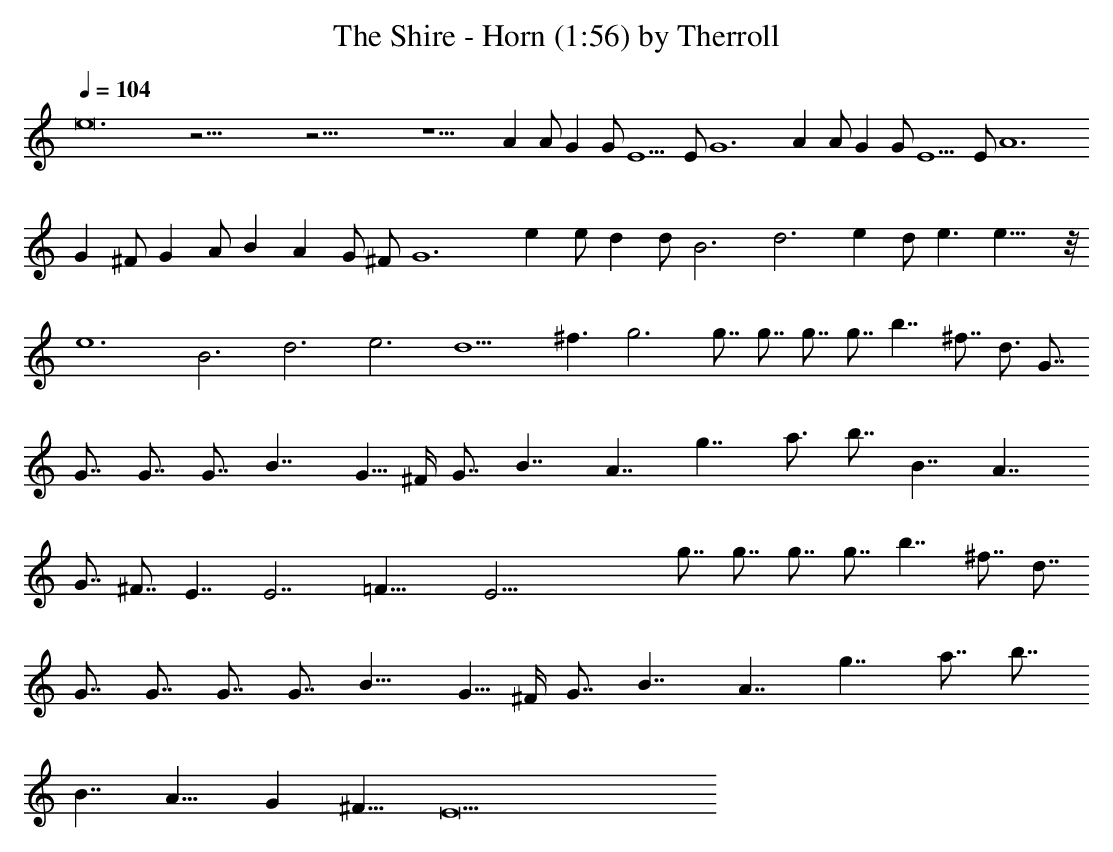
X:1
T:The Shire - Horn (1:56) by Therroll
L:1/4
Q:104
K:C
e12 z55/4 z55/4 z11/2 A A/2 G G/2 E5/2 E/2 G6 A A/2 G G/2 E5/2 E/2 A6
G ^F/2 G A/2 B A G/2 ^F/2 G6 e e/2 d d/2 B3 d3 e d/2 e3/2 e23/8 z/8
e6 B3 d3 e3 d9/2 ^f3/2 g3 g7/8 g7/8 g7/8 g7/8 b7/4 ^f7/8 d3/4 G7/8
G7/8 G7/8 G7/8 B7/4 G5/8 ^F/4 G7/8 B7/4 A7/4 g7/4 a3/4 b7/8 B7/4 A7/4
G7/8 ^F7/8 E7/4 E7/2 =F27/8 E35/4 g7/8 g7/8 g7/8 g7/8 b7/4 ^f7/8 d7/8
G7/8 G7/8 G7/8 G7/8 B13/8 G5/8 ^F/4 G7/8 B7/4 A7/4 g7/4 a7/8 b7/8
B7/4 A13/8 G ^F9/8 E23/2
